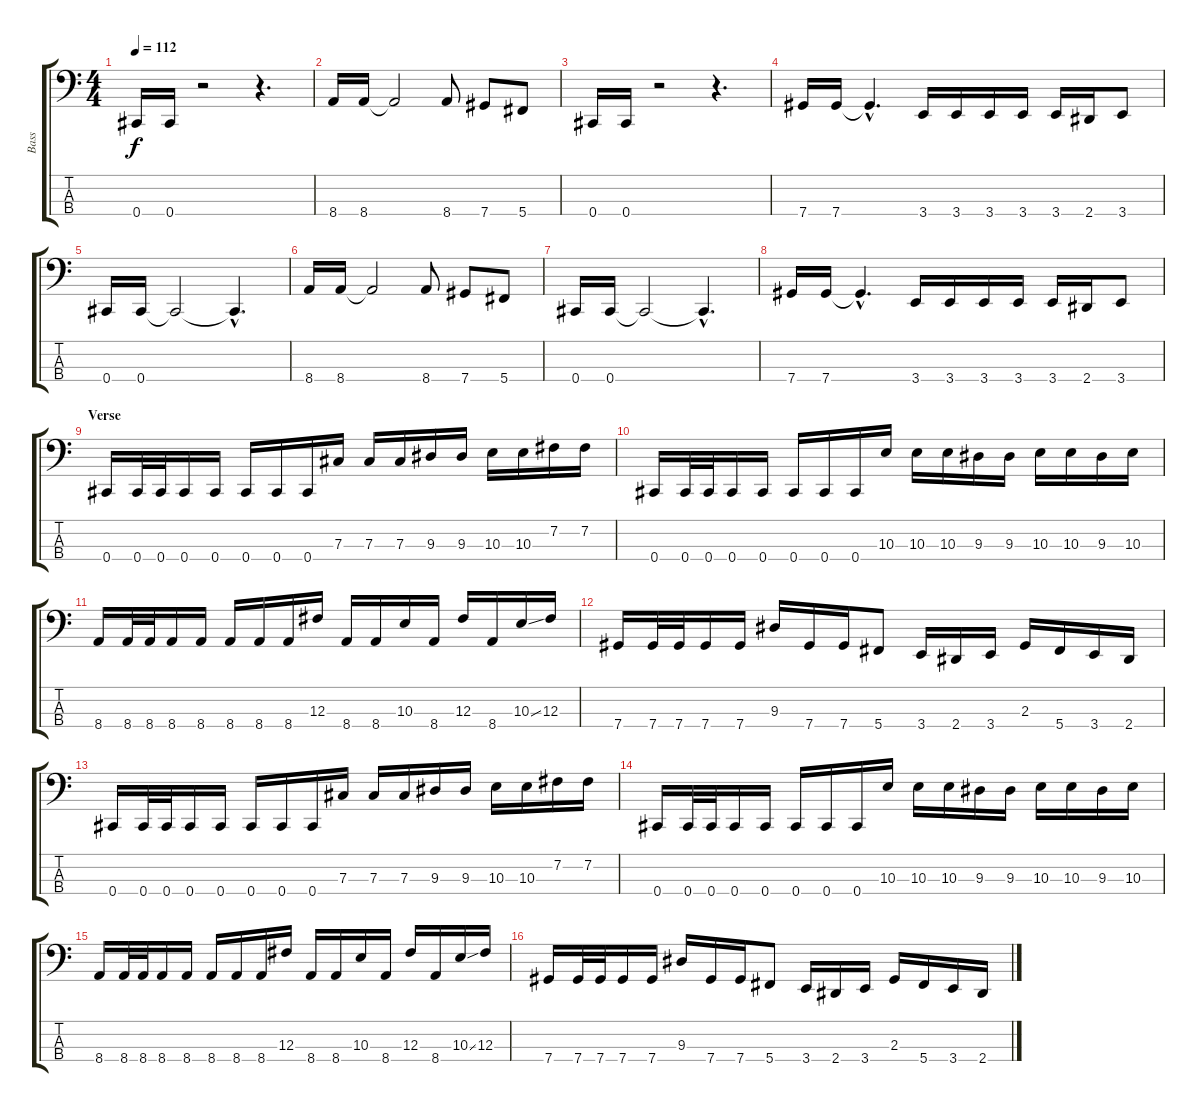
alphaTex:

\track ("Bass" "Bass") {instrument electricbassfinger}
\staff {score tabs}
\tuning (E2 B1 Gb1 Db1) {hide}
\ts (4 4)
\tempo 112
\clef f4
\ks c
0.4.16{dy f instrument electricbassfinger} 0.4.16 r.2 r.4{d} |
8.4.16 8.4.16 8.4{t}.2 8.4.8 7.4.8 5.4.8 |
0.4.16 0.4.16 r.2 r.4{d} |
7.4.16 7.4.16 7.4{hac t}.4{d} 3.4.16 3.4.16 3.4.16 3.4.16 3.4.16 2.4.16 3.4.8 |
0.4.16 0.4.16 0.4{t}.2 0.4{hac t}.4{d} |
8.4.16 8.4.16 8.4{t}.2 8.4.8 7.4.8 5.4.8 |
0.4.16 0.4.16 0.4{t}.2 0.4{hac t}.4{d} |
7.4.16 7.4.16 7.4{hac t}.4{d} 3.4.16 3.4.16 3.4.16 3.4.16 3.4.16 2.4.16 3.4.8 |
\section ("" "Verse")
0.4.16 0.4.32 0.4.32 0.4.16 0.4.16 0.4.16 0.4.16 0.4.16 7.3.16 7.3.16 7.3.16 9.3.16 9.3.16 10.3.16 10.3.16 7.2.16 7.2.16 |
0.4.16 0.4.32 0.4.32 0.4.16 0.4.16 0.4.16 0.4.16 0.4.16 10.3.16 10.3.16 10.3.16 9.3.16 9.3.16 10.3.16 10.3.16 9.3.16 10.3.16 |
8.4.16 8.4.32 8.4.32 8.4.16 8.4.16 8.4.16 8.4.16 8.4.16 12.3.16 8.4.16 8.4.16 10.3.16 8.4.16 12.3.16 8.4.16 10.3{ss}.16 12.3.16 |
7.4.16 7.4.32 7.4.32 7.4.16 7.4.16 9.3.16 7.4.16 7.4.16 5.4.8 3.4.16 2.4.16 3.4.16 2.3.16 5.4.16 3.4.16 2.4.16 |
0.4.16 0.4.32 0.4.32 0.4.16 0.4.16 0.4.16 0.4.16 0.4.16 7.3.16 7.3.16 7.3.16 9.3.16 9.3.16 10.3.16 10.3.16 7.2.16 7.2.16 |
0.4.16 0.4.32 0.4.32 0.4.16 0.4.16 0.4.16 0.4.16 0.4.16 10.3.16 10.3.16 10.3.16 9.3.16 9.3.16 10.3.16 10.3.16 9.3.16 10.3.16 |
8.4.16 8.4.32 8.4.32 8.4.16 8.4.16 8.4.16 8.4.16 8.4.16 12.3.16 8.4.16 8.4.16 10.3.16 8.4.16 12.3.16 8.4.16 10.3{ss}.16 12.3.16 |
7.4.16 7.4.32 7.4.32 7.4.16 7.4.16 9.3.16 7.4.16 7.4.16 5.4.8 3.4.16 2.4.16 3.4.16 2.3.16 5.4.16 3.4.16 2.4.16
